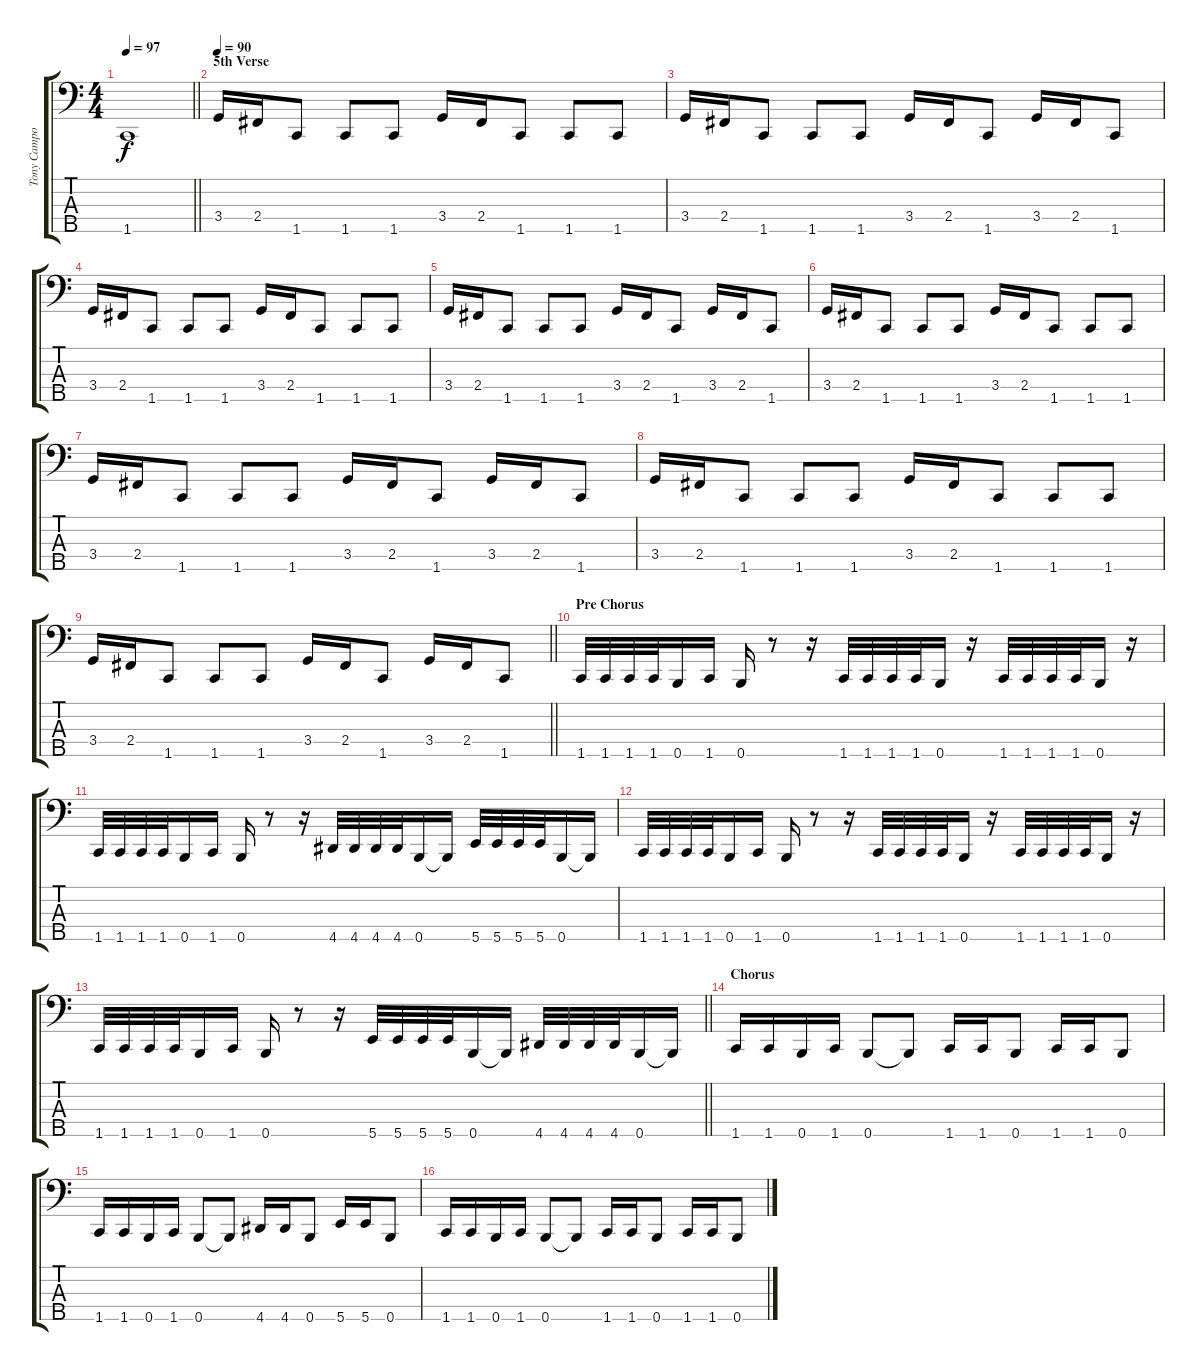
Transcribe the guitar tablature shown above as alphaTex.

\track ("Tony Campos" "Tony Campo") {instrument electricbasspick}
\staff {score tabs}
\tuning (G2 D2 A1 E1 B0) {hide}
\ts (4 4)
\tempo 97
\clef f4
\barLineRight lightlight
\ks c
1.5.1{dy f} |
\section ("" "5th Verse")
\tempo 90
3.4.16 2.4.16 1.5.8 1.5.8 1.5.8 3.4.16 2.4.16 1.5.8 1.5.8 1.5.8 |
3.4.16 2.4.16 1.5.8 1.5.8 1.5.8 3.4.16 2.4.16 1.5.8 3.4.16 2.4.16 1.5.8 |
3.4.16 2.4.16 1.5.8 1.5.8 1.5.8 3.4.16 2.4.16 1.5.8 1.5.8 1.5.8 |
3.4.16 2.4.16 1.5.8 1.5.8 1.5.8 3.4.16 2.4.16 1.5.8 3.4.16 2.4.16 1.5.8 |
3.4.16 2.4.16 1.5.8 1.5.8 1.5.8 3.4.16 2.4.16 1.5.8 1.5.8 1.5.8 |
3.4.16 2.4.16 1.5.8 1.5.8 1.5.8 3.4.16 2.4.16 1.5.8 3.4.16 2.4.16 1.5.8 |
3.4.16 2.4.16 1.5.8 1.5.8 1.5.8 3.4.16 2.4.16 1.5.8 1.5.8 1.5.8 |
\barLineRight lightlight
3.4.16 2.4.16 1.5.8 1.5.8 1.5.8 3.4.16 2.4.16 1.5.8 3.4.16 2.4.16 1.5.8 |
\section ("" "Pre Chorus")
1.5.32 1.5.32 1.5.32 1.5.32 0.5.16 1.5.16 0.5.16 r.8 r.16 1.5.32 1.5.32 1.5.32 1.5.32 0.5.16 r.16 1.5.32 1.5.32 1.5.32 1.5.32 0.5.16 r.16 |
1.5.32 1.5.32 1.5.32 1.5.32 0.5.16 1.5.16 0.5.16 r.8 r.16 4.5.32 4.5.32 4.5.32 4.5.32 0.5.16 0.5{t}.16 5.5.32 5.5.32 5.5.32 5.5.32 0.5.16 0.5{t}.16 |
1.5.32 1.5.32 1.5.32 1.5.32 0.5.16 1.5.16 0.5.16 r.8 r.16 1.5.32 1.5.32 1.5.32 1.5.32 0.5.16 r.16 1.5.32 1.5.32 1.5.32 1.5.32 0.5.16 r.16 |
\barLineRight lightlight
1.5.32 1.5.32 1.5.32 1.5.32 0.5.16 1.5.16 0.5.16 r.8 r.16 5.5.32 5.5.32 5.5.32 5.5.32 0.5.16 0.5{t}.16 4.5.32 4.5.32 4.5.32 4.5.32 0.5.16 0.5{t}.16 |
\section ("" "Chorus")
1.5.16 1.5.16 0.5.16 1.5.16 0.5.8 0.5{t}.8 1.5.16 1.5.16 0.5.8 1.5.16 1.5.16 0.5.8 |
1.5.16 1.5.16 0.5.16 1.5.16 0.5.8 0.5{t}.8 4.5.16 4.5.16 0.5.8 5.5.16 5.5.16 0.5.8 |
1.5.16 1.5.16 0.5.16 1.5.16 0.5.8 0.5{t}.8 1.5.16 1.5.16 0.5.8 1.5.16 1.5.16 0.5.8
